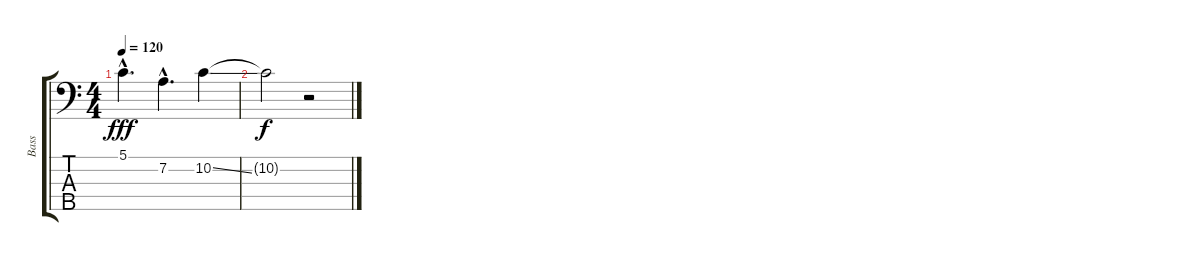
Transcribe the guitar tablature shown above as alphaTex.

\track ("Bass" "Bass") {instrument acousticbass}
\staff {score tabs}
\tuning (G2 D2 A1 E1 Bb0) {hide}
\ts (4 4)
\tempo 120
\clef f4
\ks c
5.1{hac}.4{d dy fff} 7.2{hac}.4{d} 10.2{ss}.4 |
10.2{t}.2{dy f} r.2
